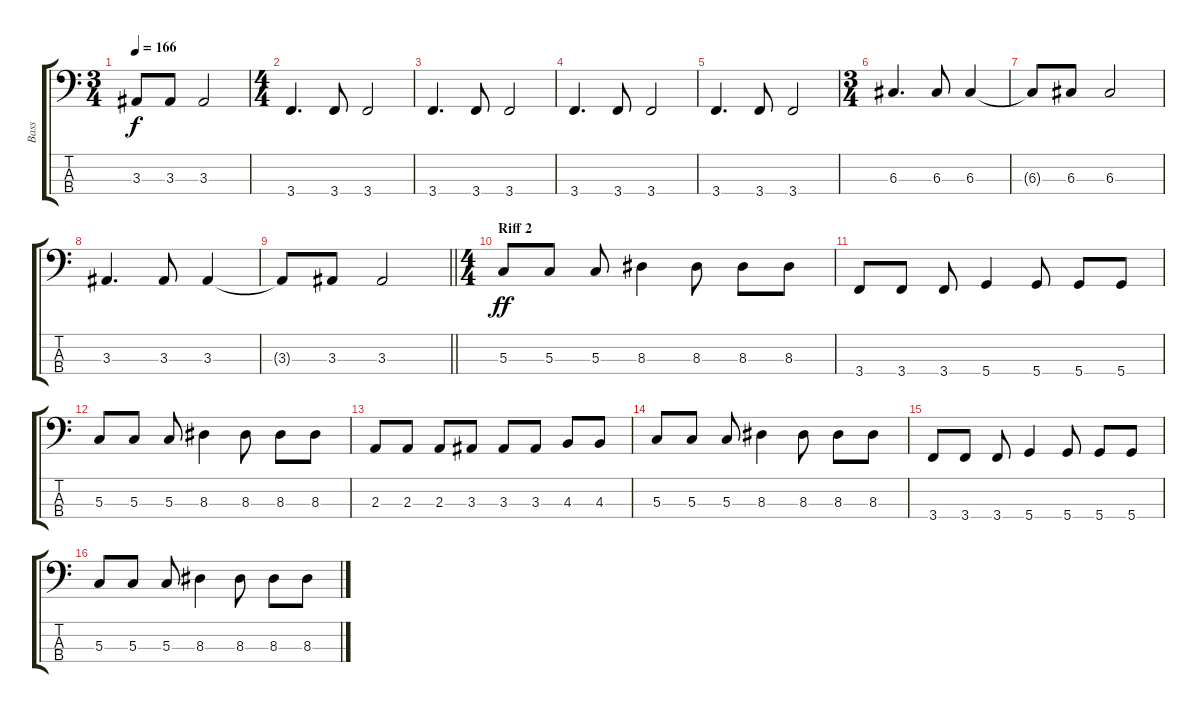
\track ("Bass" "Bass") {instrument electricbassfinger}
\staff {score tabs}
\tuning (F2 C2 G1 D1) {hide}
\ts (3 4)
\tempo 166
\clef f4
\ks c
3.3{t}.8{dy f} 3.3.8 3.3.2 |
\ts (4 4)
3.4.4{d} 3.4.8 3.4.2 |
3.4.4{d} 3.4.8 3.4.2 |
3.4.4{d} 3.4.8 3.4.2 |
3.4.4{d} 3.4.8 3.4.2 |
\ts (3 4)
6.3.4{d} 6.3.8 6.3.4 |
6.3{t}.8 6.3.8 6.3.2 |
3.3.4{d} 3.3.8 3.3.4 |
\barLineRight lightlight
3.3{t}.8 3.3.8 3.3.2 |
\ts (4 4)
\section ("" "Riff 2")
5.3.8{dy ff} 5.3.8 5.3.8 8.3.4 8.3.8 8.3.8 8.3.8 |
3.4.8 3.4.8 3.4.8 5.4.4 5.4.8 5.4.8 5.4.8 |
5.3.8 5.3.8 5.3.8 8.3.4 8.3.8 8.3.8 8.3.8 |
2.3.8 2.3.8 2.3.8 3.3.8 3.3.8 3.3.8 4.3.8 4.3.8 |
5.3.8 5.3.8 5.3.8 8.3.4 8.3.8 8.3.8 8.3.8 |
3.4.8 3.4.8 3.4.8 5.4.4 5.4.8 5.4.8 5.4.8 |
5.3.8 5.3.8 5.3.8 8.3.4 8.3.8 8.3.8 8.3.8
